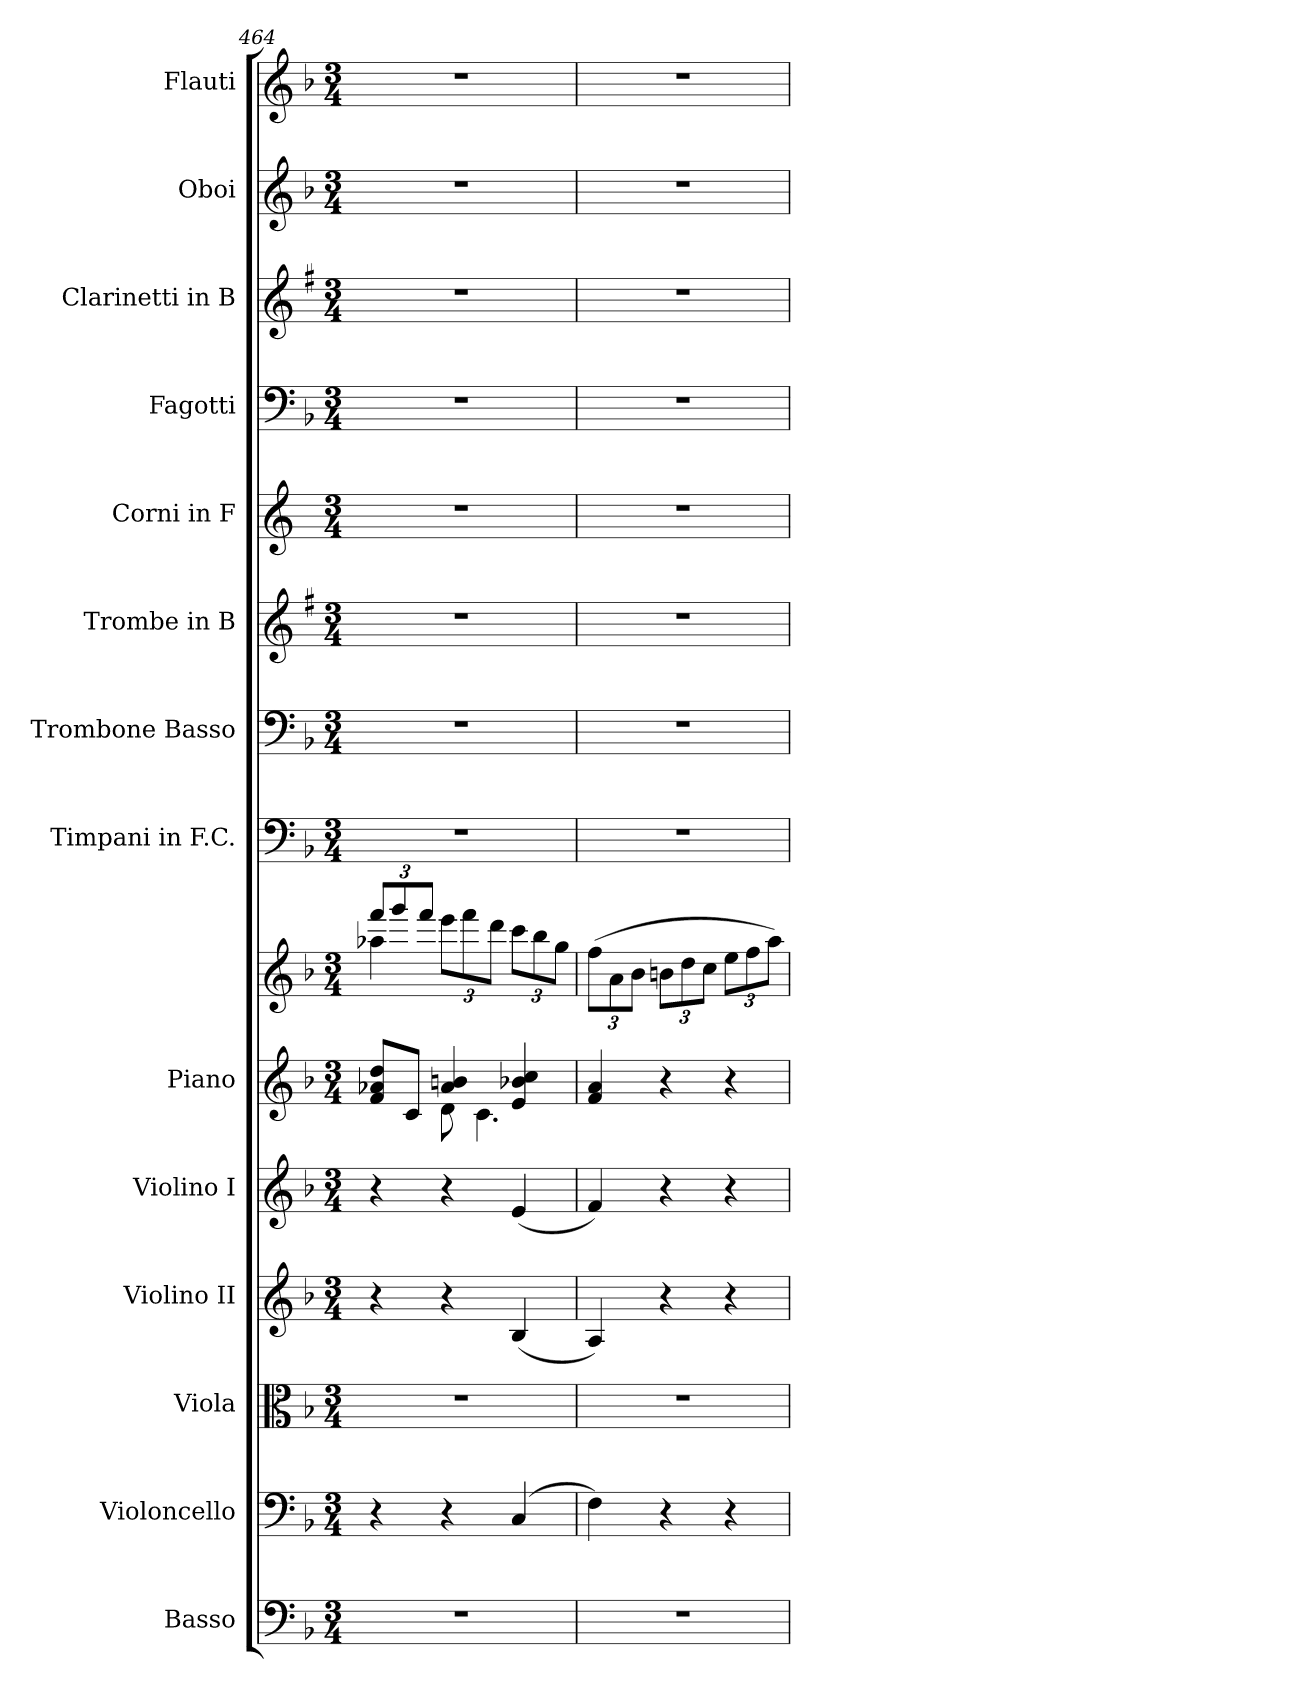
**kern	**kern	**kern	**kern	**kern	**kern	**kern	**kern	**kern	**kern	**kern	**kern	**kern	**kern	**kern
*part14	*part13	*part12	*part11	*part10	*part9	*part9	*part8	*part7	*part6	*part5	*part4	*part3	*part2	*part1
*staff15	*staff14	*staff13	*staff12	*staff11	*staff10	*staff9	*staff8	*staff7	*staff6	*staff5	*staff4	*staff3	*staff2	*staff1
*I"Basso	*I"Violoncello	*I"Viola	*I"Violino II	*I"Violino I	*I"Piano	*	*I"Timpani in F.C.	*I"Trombone Basso	*I"Trombe in B	*I"Corni in F	*I"Fagotti	*I"Clarinetti in B	*I"Oboi	*I"Flauti
*	*	*	*	*	*I'Pno.	*	*I'Timp.	*	*	*	*	*	*I'Ob.	*I'Fl.
!!LO:LB:g=z
*clefF4	*clefF4	*clefC3	*clefG2	*clefG2	*clefG2	*clefG2	*clefF4	*clefF4	*clefG2	*clefG2	*clefF4	*clefG2	*clefG2	*clefG2
*ITrd7c12	*	*	*	*	*	*	*	*	*ITrd1c2	*ITrd4c7	*	*ITrd1c2	*	*
*k[b-]	*k[b-]	*k[b-]	*k[b-]	*k[b-]	*k[b-]	*k[b-]	*k[b-]	*k[b-]	*k[b-]	*k[b-]	*k[b-]	*k[b-]	*k[b-]	*k[b-]
*M3/4	*M3/4	*M3/4	*M3/4	*M3/4	*M3/4	*M3/4	*M3/4	*M3/4	*M3/4	*M3/4	*M3/4	*M3/4	*M3/4	*M3/4
=464	=464	=464	=464	=464	=464	=464	=464	=464	=464	=464	=464	=464	=464	=464
*	*	*	*	*	*^	*	*	*	*	*	*	*	*	*
*	*	*	*	*	*	*	*Xbrackettup	*	*	*	*	*	*	*	*
*	*	*	*	*	*	*	*^	*	*	*	*	*	*	*	*
2.r	4r	2.r	4r	4r	8f/ 8a-X/ 8dd/L	4ryy	12fff/L	4aa-X\	2.r	2.r	2.r	2.r	2.r	2.r	2.r	2.r
.	.	.	.	.	.	.	12ggg/	.	.	.	.	.	.	.	.	.
.	.	.	.	.	8c/J	.	.	.	.	.	.	.	.	.	.	.
.	.	.	.	.	.	.	12fff/J	.	.	.	.	.	.	.	.	.
.	4r	.	4r	4r	4a-/ 4bn/	8d\	12eee\L	2ryy	.	.	.	.	.	.	.	.
.	.	.	.	.	.	.	12fff\	.	.	.	.	.	.	.	.	.
.	.	.	.	.	.	4.c\	.	.	.	.	.	.	.	.	.	.
.	.	.	.	.	.	.	12ddd\J	.	.	.	.	.	.	.	.	.
.	(<4C/	.	(<4B-/	(<4e/	4e/ 4b-X/ 4cc/	.	12ccc\L	.	.	.	.	.	.	.	.	.
.	.	.	.	.	.	.	12bb-\	.	.	.	.	.	.	.	.	.
.	.	.	.	.	.	.	12gg\J	.	.	.	.	.	.	.	.	.
*	*	*	*	*	*v	*v	*	*	*	*	*	*	*	*	*	*
*	*	*	*	*	*	*v	*v	*	*	*	*	*	*	*	*
=465	=465	=465	=465	=465	=465	=465	=465	=465	=465	=465	=465	=465	=465	=465
2.r	4F\)	2.r	4A/)	4f/)	4f/ 4a/	(>12ff\L	2.r	2.r	2.r	2.r	2.r	2.r	2.r	2.r
.	.	.	.	.	.	12a\	.	.	.	.	.	.	.	.
.	.	.	.	.	.	12b-\J	.	.	.	.	.	.	.	.
.	4r	.	4r	4r	4r	12bn\L	.	.	.	.	.	.	.	.
.	.	.	.	.	.	12dd\	.	.	.	.	.	.	.	.
.	.	.	.	.	.	12cc\J	.	.	.	.	.	.	.	.
.	4r	.	4r	4r	4r	12ee\L	.	.	.	.	.	.	.	.
.	.	.	.	.	.	12ff\	.	.	.	.	.	.	.	.
.	.	.	.	.	.	12aa\J)	.	.	.	.	.	.	.	.
=	=	=	=	=	=	=	=	=	=	=	=	=	=	=
*-	*-	*-	*-	*-	*-	*-	*-	*-	*-	*-	*-	*-	*-	*-
